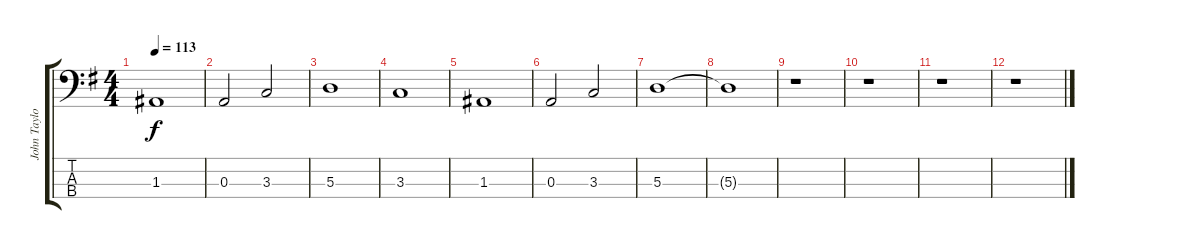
\track ("John Taylor" "John Taylo") {instrument electricbassfinger}
\staff {score tabs}
\tuning (G2 D2 A1 E1) {hide}
\ts (4 4)
\tempo 113
\clef f4
\ks g
1.3.1{dy f} |
0.3.2 3.3.2 |
5.3.1 |
3.3.1 |
1.3.1 |
0.3.2 3.3.2 |
5.3.1 |
5.3{t}.1 |
r.1 |
r.1 |
r.1 |
r.1
